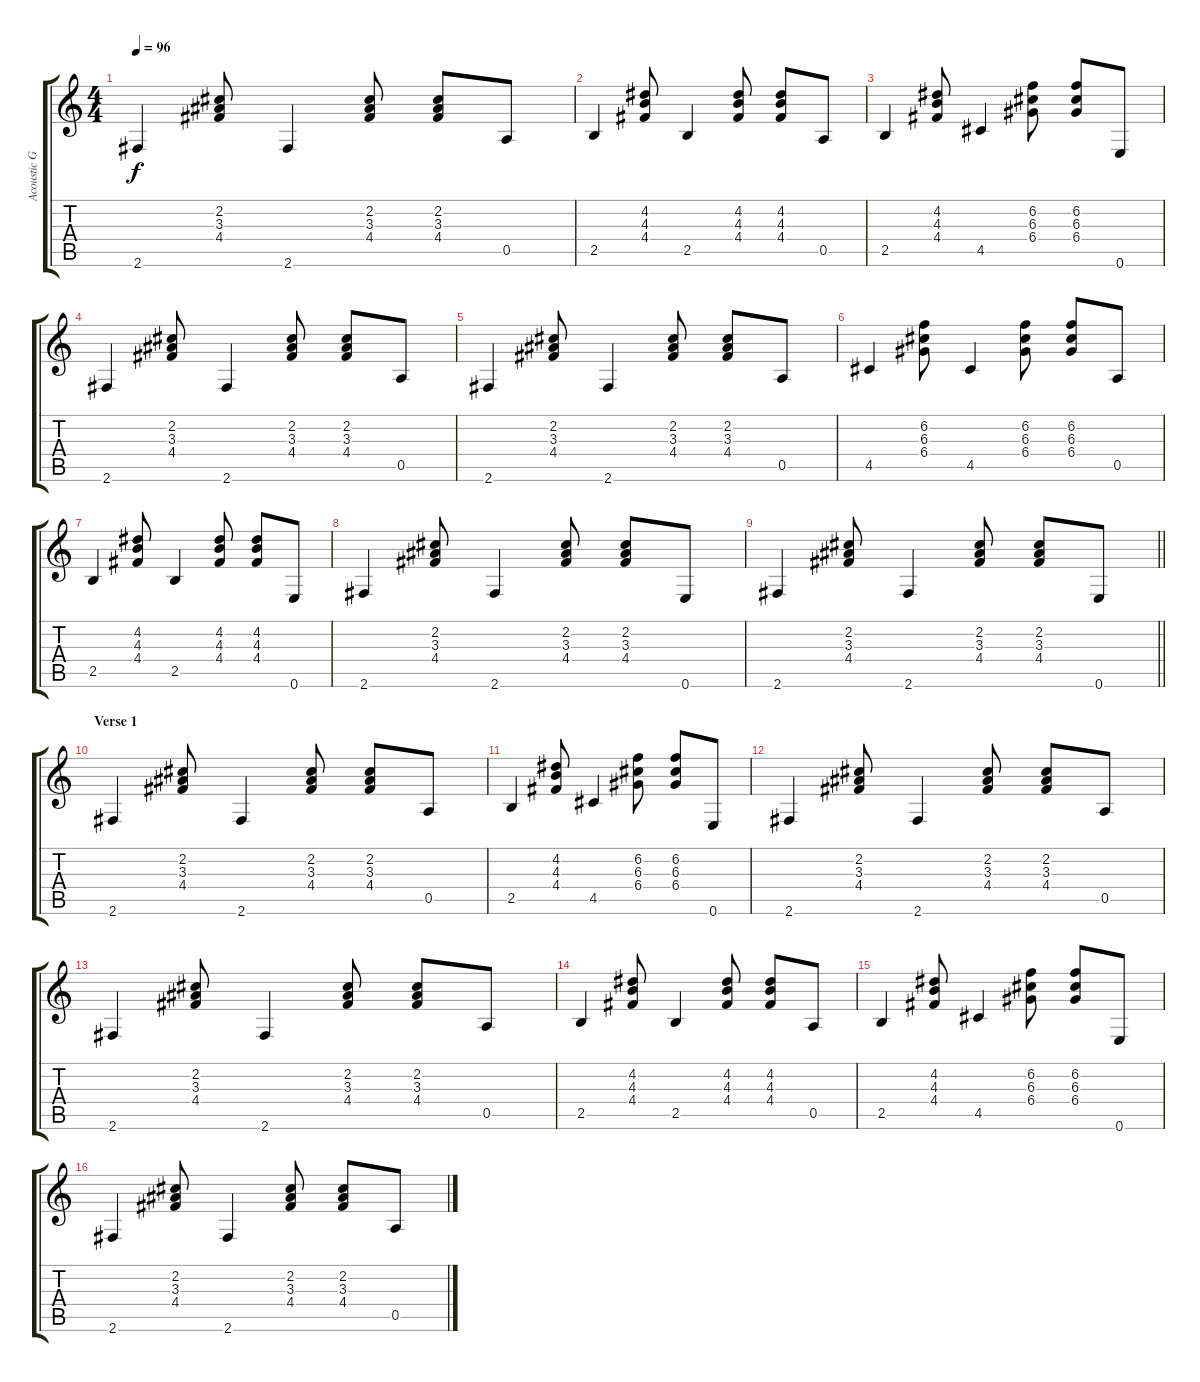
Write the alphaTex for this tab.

\track ("Acoustic Guitar" "Acoustic G") {instrument acousticguitarsteel}
\staff {score tabs}
\tuning (E4 B3 G3 D3 A2 E2) {hide}
\ts (4 4)
\tempo 96
\clef g2
\ks c
2.6.4{dy f} (2.2 3.3 4.4).8 2.6.4 (2.2 3.3 4.4).8 (2.2 3.3 4.4).8 0.5.8 |
2.5.4 (4.2 4.3 4.4).8 2.5.4 (4.2 4.3 4.4).8 (4.2 4.3 4.4).8 0.5.8 |
2.5.4 (4.2 4.3 4.4).8 4.5.4 (6.2 6.3 6.4).8 (6.2 6.3 6.4).8 0.6.8 |
2.6.4 (2.2 3.3 4.4).8 2.6.4 (2.2 3.3 4.4).8 (2.2 3.3 4.4).8 0.5.8 |
2.6.4 (2.2 3.3 4.4).8 2.6.4 (2.2 3.3 4.4).8 (2.2 3.3 4.4).8 0.5.8 |
4.5.4 (6.2 6.3 6.4).8 4.5.4 (6.2 6.3 6.4).8 (6.2 6.3 6.4).8 0.5.8 |
2.5.4 (4.2 4.3 4.4).8 2.5.4 (4.2 4.3 4.4).8 (4.2 4.3 4.4).8 0.6.8 |
2.6.4 (2.2 3.3 4.4).8 2.6.4 (2.2 3.3 4.4).8 (2.2 3.3 4.4).8 0.6.8 |
\barLineRight lightlight
2.6.4 (2.2 3.3 4.4).8 2.6.4 (2.2 3.3 4.4).8 (2.2 3.3 4.4).8 0.6.8 |
\section ("" "Verse 1")
2.6.4 (2.2 3.3 4.4).8 2.6.4 (2.2 3.3 4.4).8 (2.2 3.3 4.4).8 0.5.8 |
2.5.4 (4.2 4.3 4.4).8 4.5.4 (6.2 6.3 6.4).8 (6.2 6.3 6.4).8 0.6.8 |
2.6.4 (2.2 3.3 4.4).8 2.6.4 (2.2 3.3 4.4).8 (2.2 3.3 4.4).8 0.5.8 |
2.6.4 (2.2 3.3 4.4).8 2.6.4 (2.2 3.3 4.4).8 (2.2 3.3 4.4).8 0.5.8 |
2.5.4 (4.2 4.3 4.4).8 2.5.4 (4.2 4.3 4.4).8 (4.2 4.3 4.4).8 0.5.8 |
2.5.4 (4.2 4.3 4.4).8 4.5.4 (6.2 6.3 6.4).8 (6.2 6.3 6.4).8 0.6.8 |
2.6.4 (2.2 3.3 4.4).8 2.6.4 (2.2 3.3 4.4).8 (2.2 3.3 4.4).8 0.5.8
